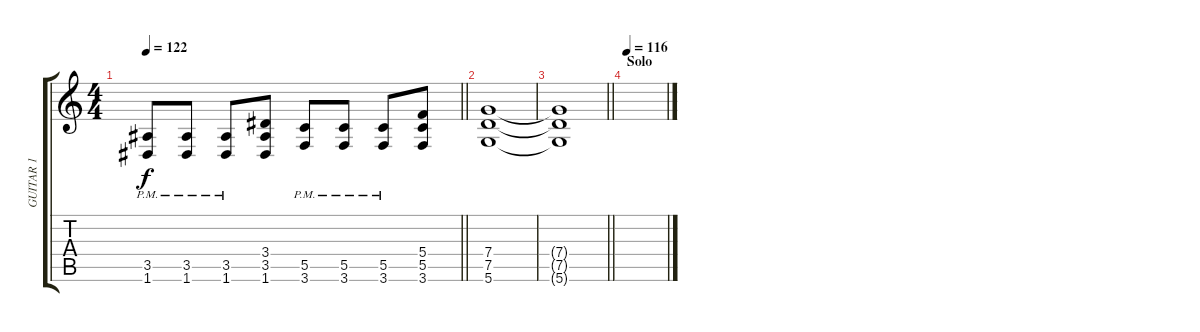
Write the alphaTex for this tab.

\track ("GUITAR 1" "GUITAR 1") {instrument overdrivenguitar}
\staff {score tabs}
\tuning (D4 A3 F3 C3 G2 D2) {hide}
\ts (4 4)
\tempo 122
\clef g2
\barLineRight lightlight
\ks c
(3.5{pm} 1.6{pm}).8{dy f} (3.5{pm} 1.6{pm}).8 (3.5{pm} 1.6{pm}).8 (3.4 3.5 1.6).8 (5.5{pm} 3.6{pm}).8 (5.5{pm} 3.6{pm}).8 (5.5{pm} 3.6{pm}).8 (5.4 5.5 3.6).8 |
(7.4 7.5 5.6).1 |
\barLineRight lightlight
(7.4{t} 7.5{t} 5.6{t}).1{volume 0} |
\section ("" "Solo")
\tempo (116 0.03125)
